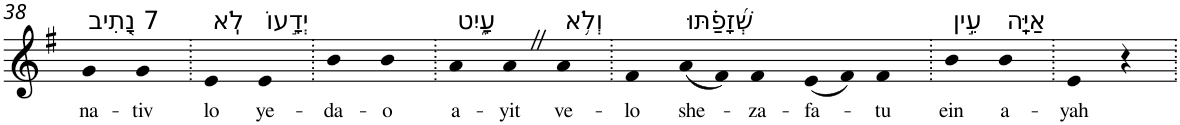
**kern	**text
*part1	*part1
*staff1	*staff1
*I"Piano	*
*I'Pno	*
!!LO:PB:g=z
*clefG2	*
*k[f#]	*
*G:	*
=38	=38
!LO:TX:a:t=7 נָ֭תִיב	!
!	!LO:LY:b
4g	na-
!	!LO:LY:b
4g	-tiv
=39.	=39.
!LO:TX:a:t=לֹֽא	!
!	!LO:LY:b
4e	lo
!LO:TX:a:t=יְדָ֣עוֹ	!
!	!LO:LY:b
4e	ye-
=40.	=40.
!	!LO:LY:b
4b	-da-
!	!LO:LY:b
4b	-o
=41.	=41.
!LO:TX:a:t=עָ֑יִט	!
!	!LO:LY:b
4a	a-
!	!LO:LY:b
4aZ	-yit
!LO:TX:a:t=וְלֹ֥א	!
!	!LO:LY:b
4a	ve-
=42.	=42.
!	!LO:LY:b
4f#	-lo
!LO:TX:a:t=שְׁ֝זָפַ֗תּוּ	!
!	!LO:LY:b
(8a	she-
8f#)	.
!	!LO:LY:b
4f#	-za-
!	!LO:LY:b
(8e	-fa-
8f#)	.
!	!LO:LY:b
4f#	-tu
=43.	=43.
!LO:TX:a:t=עֵ֣ין	!
!	!LO:LY:b
4b	ein
!LO:TX:a:t=אַיָּֽה	!
!	!LO:LY:b
4b	a-
=44.	=44.
!	!LO:LY:b
4e	-yah
4r	.
=.	=.
*-	*-
